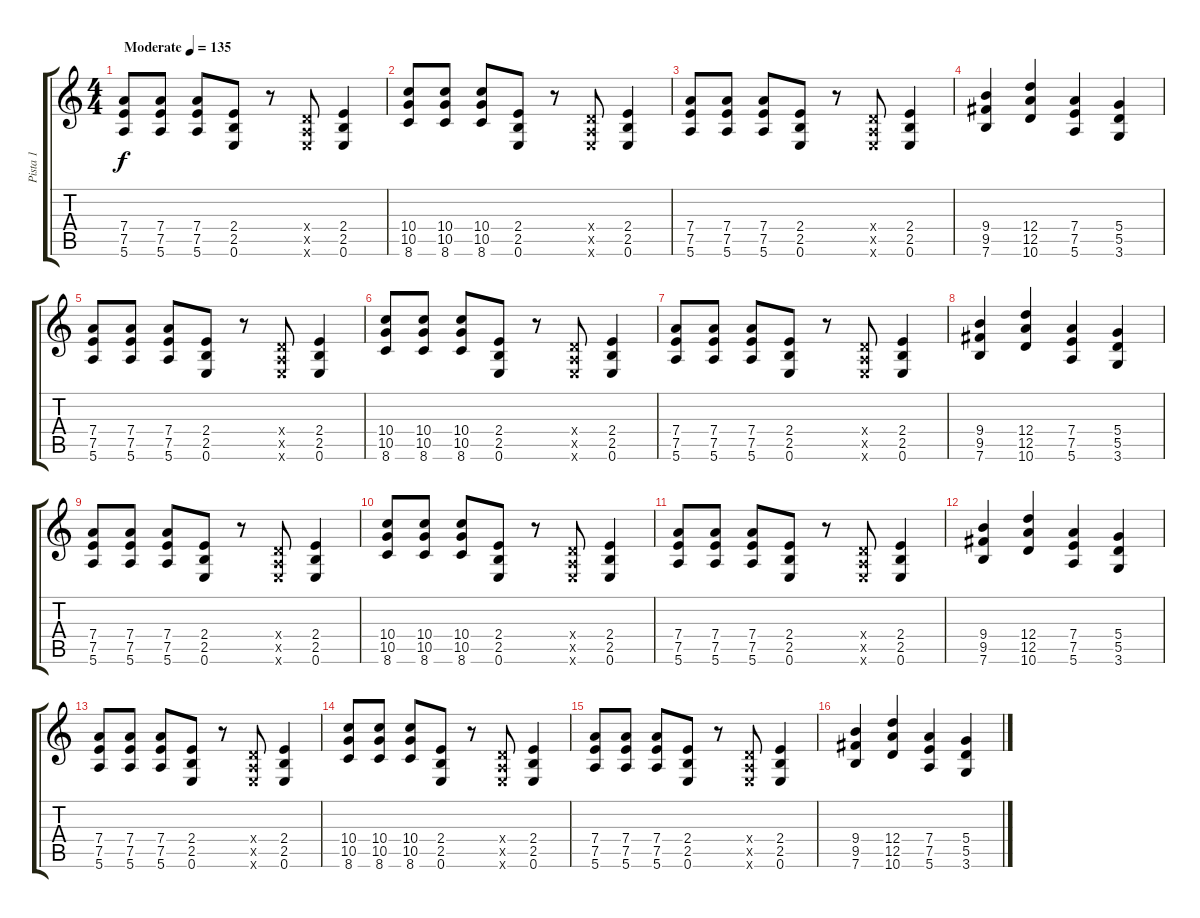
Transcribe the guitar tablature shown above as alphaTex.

\track ("Pista 1" "Pista 1") {instrument overdrivenguitar}
\staff {score tabs}
\tuning (E4 B3 G3 D3 A2 E2) {hide}
\ts (4 4)
\tempo (135 "Moderate")
\clef g2
\ks c
(7.4 7.5 5.6).8{dy f instrument overdrivenguitar} (7.4 7.5 5.6).8 (7.4 7.5 5.6).8 (2.4 2.5 0.6).8 r.8 (0.4{x} 0.5{x} 0.6{x}).8 (2.4 2.5 0.6).4 |
(10.4 10.5 8.6).8 (10.4 10.5 8.6).8 (10.4 10.5 8.6).8 (2.4 2.5 0.6).8 r.8 (0.4{x} 0.5{x} 0.6{x}).8 (2.4 2.5 0.6).4 |
(7.4 7.5 5.6).8 (7.4 7.5 5.6).8 (7.4 7.5 5.6).8 (2.4 2.5 0.6).8 r.8 (0.4{x} 0.5{x} 0.6{x}).8 (2.4 2.5 0.6).4 |
(9.4 9.5 7.6).4 (12.4 12.5 10.6).4 (7.4 7.5 5.6).4 (5.4 5.5 3.6).4 |
(7.4 7.5 5.6).8 (7.4 7.5 5.6).8 (7.4 7.5 5.6).8 (2.4 2.5 0.6).8 r.8 (0.4{x} 0.5{x} 0.6{x}).8 (2.4 2.5 0.6).4 |
(10.4 10.5 8.6).8 (10.4 10.5 8.6).8 (10.4 10.5 8.6).8 (2.4 2.5 0.6).8 r.8 (0.4{x} 0.5{x} 0.6{x}).8 (2.4 2.5 0.6).4 |
(7.4 7.5 5.6).8 (7.4 7.5 5.6).8 (7.4 7.5 5.6).8 (2.4 2.5 0.6).8 r.8 (0.4{x} 0.5{x} 0.6{x}).8 (2.4 2.5 0.6).4 |
(9.4 9.5 7.6).4 (12.4 12.5 10.6).4 (7.4 7.5 5.6).4 (5.4 5.5 3.6).4 |
(7.4 7.5 5.6).8 (7.4 7.5 5.6).8 (7.4 7.5 5.6).8 (2.4 2.5 0.6).8 r.8 (0.4{x} 0.5{x} 0.6{x}).8 (2.4 2.5 0.6).4 |
(10.4 10.5 8.6).8 (10.4 10.5 8.6).8 (10.4 10.5 8.6).8 (2.4 2.5 0.6).8 r.8 (0.4{x} 0.5{x} 0.6{x}).8 (2.4 2.5 0.6).4 |
(7.4 7.5 5.6).8 (7.4 7.5 5.6).8 (7.4 7.5 5.6).8 (2.4 2.5 0.6).8 r.8 (0.4{x} 0.5{x} 0.6{x}).8 (2.4 2.5 0.6).4 |
(9.4 9.5 7.6).4 (12.4 12.5 10.6).4 (7.4 7.5 5.6).4 (5.4 5.5 3.6).4 |
(7.4 7.5 5.6).8 (7.4 7.5 5.6).8 (7.4 7.5 5.6).8 (2.4 2.5 0.6).8 r.8 (0.4{x} 0.5{x} 0.6{x}).8 (2.4 2.5 0.6).4 |
(10.4 10.5 8.6).8 (10.4 10.5 8.6).8 (10.4 10.5 8.6).8 (2.4 2.5 0.6).8 r.8 (0.4{x} 0.5{x} 0.6{x}).8 (2.4 2.5 0.6).4 |
(7.4 7.5 5.6).8 (7.4 7.5 5.6).8 (7.4 7.5 5.6).8 (2.4 2.5 0.6).8 r.8 (0.4{x} 0.5{x} 0.6{x}).8 (2.4 2.5 0.6).4 |
(9.4 9.5 7.6).4 (12.4 12.5 10.6).4 (7.4 7.5 5.6).4 (5.4 5.5 3.6).4
